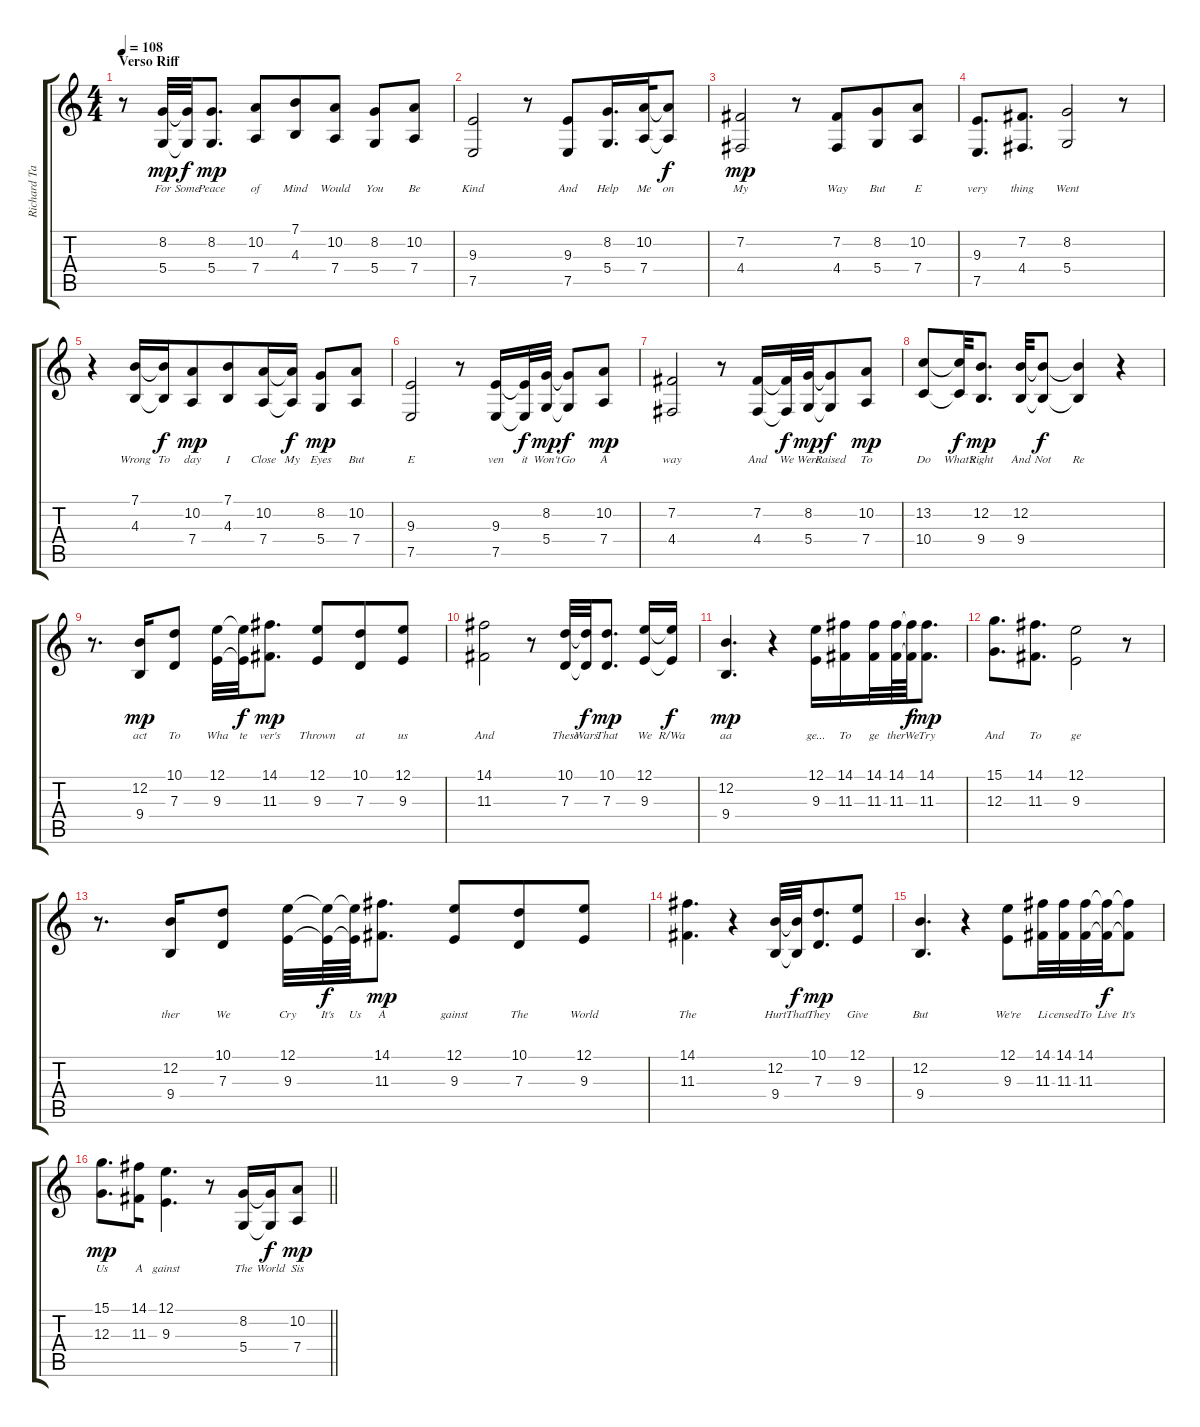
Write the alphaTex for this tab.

\track ("Richard Taylor" "Richard Ta") {instrument englishhorn}
\staff {score tabs}
\tuning (E4 B3 G3 D3 A2 E2) {hide}
\ts (4 4)
\section ("" "Verso Riff")
\tempo 108
\clef g2
\ks c
r.8{dy mp instrument englishhorn} (8.2 5.4).32{lyrics (0 "For") lyrics (1 "") lyrics (2 "") lyrics (3 "") lyrics (4 "")} (8.2{t} 5.4{t}).32{lyrics (0 "Some") lyrics (1 "") lyrics (2 "") lyrics (3 "") lyrics (4 "") dy f} (8.2 5.4).8{d lyrics (0 "Peace") lyrics (1 "") lyrics (2 "") lyrics (3 "") lyrics (4 "") dy mp} (10.2 7.4).8{lyrics (0 "of") lyrics (1 "") lyrics (2 "") lyrics (3 "") lyrics (4 "") beam merge} (7.1 4.3).8{lyrics (0 "Mind") lyrics (1 "") lyrics (2 "") lyrics (3 "") lyrics (4 "")} (10.2 7.4).8{lyrics (0 "Would") lyrics (1 "") lyrics (2 "") lyrics (3 "") lyrics (4 "")} (8.2 5.4).8{lyrics (0 "You") lyrics (1 "") lyrics (2 "") lyrics (3 "") lyrics (4 "")} (10.2 7.4).8{lyrics (0 "Be") lyrics (1 "") lyrics (2 "") lyrics (3 "") lyrics (4 "")} |
(9.3 7.5).2{lyrics (0 "Kind") lyrics (1 "") lyrics (2 "") lyrics (3 "") lyrics (4 "")} r.8{beam merge} (9.3 7.5).8{lyrics (0 "And") lyrics (1 "") lyrics (2 "") lyrics (3 "") lyrics (4 "") beam merge} (8.2 5.4).16{d lyrics (0 "Help") lyrics (1 "") lyrics (2 "") lyrics (3 "") lyrics (4 "")} (10.2 7.4).32{lyrics (0 "Me") lyrics (1 "") lyrics (2 "") lyrics (3 "") lyrics (4 "")} (10.2{t} 7.4{t}).8{lyrics (0 "on") lyrics (1 "") lyrics (2 "") lyrics (3 "") lyrics (4 "") dy f} |
(7.2 4.4).2{lyrics (0 "My") lyrics (1 "") lyrics (2 "") lyrics (3 "") lyrics (4 "") dy mp} r.8 (7.2 4.4).8{lyrics (0 "Way") lyrics (1 "") lyrics (2 "") lyrics (3 "") lyrics (4 "") beam merge} (8.2 5.4).8{lyrics (0 "But") lyrics (1 "") lyrics (2 "") lyrics (3 "") lyrics (4 "")} (10.2 7.4).8{lyrics (0 "E") lyrics (1 "") lyrics (2 "") lyrics (3 "") lyrics (4 "")} |
(9.3 7.5).8{d lyrics (0 "very") lyrics (1 "") lyrics (2 "") lyrics (3 "") lyrics (4 "") beam merge} (7.2 4.4).8{d lyrics (0 "thing") lyrics (1 "") lyrics (2 "") lyrics (3 "") lyrics (4 "")} (8.2 5.4).2{lyrics (0 "Went") lyrics (1 "") lyrics (2 "") lyrics (3 "") lyrics (4 "")} r.8 |
r.4{beam merge} (7.1 4.3).16{lyrics (0 "Wrong") lyrics (1 "") lyrics (2 "") lyrics (3 "") lyrics (4 "") beam merge} (7.1{t} 4.3{t}).16{lyrics (0 "To") lyrics (1 "") lyrics (2 "") lyrics (3 "") lyrics (4 "") dy f beam merge} (10.2 7.4).8{lyrics (0 "day") lyrics (1 "") lyrics (2 "") lyrics (3 "") lyrics (4 "") dy mp beam merge} (7.1 4.3).8{lyrics (0 "I") lyrics (1 "") lyrics (2 "") lyrics (3 "") lyrics (4 "")} (10.2 7.4).16{lyrics (0 "Close") lyrics (1 "") lyrics (2 "") lyrics (3 "") lyrics (4 "") beam merge} (10.2{t} 7.4{t}).16{lyrics (0 "My") lyrics (1 "") lyrics (2 "") lyrics (3 "") lyrics (4 "") dy f} (8.2 5.4).8{lyrics (0 "Eyes") lyrics (1 "") lyrics (2 "") lyrics (3 "") lyrics (4 "") dy mp} (10.2 7.4).8{lyrics (0 "But") lyrics (1 "") lyrics (2 "") lyrics (3 "") lyrics (4 "")} |
(9.3 7.5).2{lyrics (0 "E") lyrics (1 "") lyrics (2 "") lyrics (3 "") lyrics (4 "")} r.8 (9.3 7.5).16{lyrics (0 "ven") lyrics (1 "") lyrics (2 "") lyrics (3 "") lyrics (4 "") beam merge} (9.3{t} 7.5{t}).32{lyrics (0 "it") lyrics (1 "") lyrics (2 "") lyrics (3 "") lyrics (4 "") dy f beam merge} (8.2 5.4).32{lyrics (0 "Won't") lyrics (1 "") lyrics (2 "") lyrics (3 "") lyrics (4 "") dy mp} (8.2{t} 5.4{t}).8{lyrics (0 "Go") lyrics (1 "") lyrics (2 "") lyrics (3 "") lyrics (4 "") dy f} (10.2 7.4).8{lyrics (0 "A") lyrics (1 "") lyrics (2 "") lyrics (3 "") lyrics (4 "") dy mp} |
(7.2 4.4).2{lyrics (0 "way") lyrics (1 "") lyrics (2 "") lyrics (3 "") lyrics (4 "")} r.8 (7.2 4.4).16{lyrics (0 "And") lyrics (1 "") lyrics (2 "") lyrics (3 "") lyrics (4 "") beam merge} (7.2{t} 4.4{t}).32{lyrics (0 "We") lyrics (1 "") lyrics (2 "") lyrics (3 "") lyrics (4 "") dy f beam merge} (8.2 5.4).32{lyrics (0 "Were") lyrics (1 "") lyrics (2 "") lyrics (3 "") lyrics (4 "") dy mp beam merge} (8.2{t} 5.4{t}).8{lyrics (0 "Raised") lyrics (1 "") lyrics (2 "") lyrics (3 "") lyrics (4 "") dy f} (10.2 7.4).8{lyrics (0 "To") lyrics (1 "") lyrics (2 "") lyrics (3 "") lyrics (4 "") dy mp} |
(13.2 10.4).8{lyrics (0 "Do") lyrics (1 "") lyrics (2 "") lyrics (3 "") lyrics (4 "")} (13.2{t} 10.4{t}).32{lyrics (0 "What's") lyrics (1 "") lyrics (2 "") lyrics (3 "") lyrics (4 "") dy f} (12.2 9.4).8{d lyrics (0 "Right") lyrics (1 "") lyrics (2 "") lyrics (3 "") lyrics (4 "") dy mp} (12.2 9.4).32{lyrics (0 "And") lyrics (1 "") lyrics (2 "") lyrics (3 "") lyrics (4 "")} (12.2{t} 9.4{t}).8{lyrics (0 "Not") lyrics (1 "") lyrics (2 "") lyrics (3 "") lyrics (4 "") dy f} (12.2{t} 9.4{t}).4{lyrics (0 "Re") lyrics (1 "") lyrics (2 "") lyrics (3 "") lyrics (4 "")} r.4 |
r.8{d} (12.2 9.4).16{lyrics (0 "act") lyrics (1 "") lyrics (2 "") lyrics (3 "") lyrics (4 "") dy mp beam merge} (10.1 7.3).8{lyrics (0 "To") lyrics (1 "") lyrics (2 "") lyrics (3 "") lyrics (4 "") beam split} (12.1 9.3).32{lyrics (0 "Wha") lyrics (1 "") lyrics (2 "") lyrics (3 "") lyrics (4 "") beam merge} (12.1{t} 9.3{t}).32{lyrics (0 "te") lyrics (1 "") lyrics (2 "") lyrics (3 "") lyrics (4 "") dy f beam merge} (14.1 11.3).8{d lyrics (0 "ver's") lyrics (1 "") lyrics (2 "") lyrics (3 "") lyrics (4 "") dy mp beam split} (12.1 9.3).8{lyrics (0 "Thrown") lyrics (1 "") lyrics (2 "") lyrics (3 "") lyrics (4 "") beam merge} (10.1 7.3).8{lyrics (0 "at") lyrics (1 "") lyrics (2 "") lyrics (3 "") lyrics (4 "") beam merge} (12.1 9.3).8{lyrics (0 "us") lyrics (1 "") lyrics (2 "") lyrics (3 "") lyrics (4 "")} |
(14.1 11.3).2{lyrics (0 "And") lyrics (1 "") lyrics (2 "") lyrics (3 "") lyrics (4 "")} r.8 (10.1 7.3).32{lyrics (0 "These") lyrics (1 "") lyrics (2 "") lyrics (3 "") lyrics (4 "") beam merge} (10.1{t} 7.3{t}).32{lyrics (0 "Wars") lyrics (1 "") lyrics (2 "") lyrics (3 "") lyrics (4 "") dy f beam merge} (10.1 7.3).8{d lyrics (0 "That") lyrics (1 "") lyrics (2 "") lyrics (3 "") lyrics (4 "") dy mp} (12.1 9.3).16{lyrics (0 "We") lyrics (1 "") lyrics (2 "") lyrics (3 "") lyrics (4 "")} (12.1{t} 9.3{t}).16{lyrics (0 "R/Wa") lyrics (1 "") lyrics (2 "") lyrics (3 "") lyrics (4 "") dy f} |
(12.2 9.4).4{d lyrics (0 "aa") lyrics (1 "") lyrics (2 "") lyrics (3 "") lyrics (4 "") dy mp} r.4 (12.1 9.3).16{lyrics (0 "ge...") lyrics (1 "") lyrics (2 "") lyrics (3 "") lyrics (4 "") beam merge} (14.1 11.3).16{lyrics (0 "To") lyrics (1 "") lyrics (2 "") lyrics (3 "") lyrics (4 "") beam merge} (14.1 11.3).32{lyrics (0 "ge") lyrics (1 "") lyrics (2 "") lyrics (3 "") lyrics (4 "") beam merge} (14.1 11.3).64{lyrics (0 "ther") lyrics (1 "") lyrics (2 "") lyrics (3 "") lyrics (4 "") beam merge} (14.1{t} 11.3{t}).64{lyrics (0 "We") lyrics (1 "") lyrics (2 "") lyrics (3 "") lyrics (4 "") dy f beam merge} (14.1 11.3).8{d lyrics (0 "Try") lyrics (1 "") lyrics (2 "") lyrics (3 "") lyrics (4 "") dy mp} |
(15.1 12.3).8{d lyrics (0 "And") lyrics (1 "") lyrics (2 "") lyrics (3 "") lyrics (4 "") beam merge} (14.1 11.3).8{d lyrics (0 "To") lyrics (1 "") lyrics (2 "") lyrics (3 "") lyrics (4 "") beam merge} (12.1 9.3).2{lyrics (0 "ge") lyrics (1 "") lyrics (2 "") lyrics (3 "") lyrics (4 "")} r.8 |
r.8{d} (12.2 9.4).16{lyrics (0 "ther") lyrics (1 "") lyrics (2 "") lyrics (3 "") lyrics (4 "") beam merge} (10.1 7.3).8{lyrics (0 "We") lyrics (1 "") lyrics (2 "") lyrics (3 "") lyrics (4 "") beam split} (12.1 9.3).32{lyrics (0 "Cry") lyrics (1 "") lyrics (2 "") lyrics (3 "") lyrics (4 "") beam merge} (12.1{t} 9.3{t}).64{lyrics (0 "It's") lyrics (1 "") lyrics (2 "") lyrics (3 "") lyrics (4 "") dy f beam merge} (12.1{t} 9.3{t}).64{lyrics (0 "Us") lyrics (1 "") lyrics (2 "") lyrics (3 "") lyrics (4 "") beam merge} (14.1 11.3).8{d lyrics (0 "A") lyrics (1 "") lyrics (2 "") lyrics (3 "") lyrics (4 "") dy mp} (12.1 9.3).8{lyrics (0 "gainst") lyrics (1 "") lyrics (2 "") lyrics (3 "") lyrics (4 "") beam merge} (10.1 7.3).8{lyrics (0 "The") lyrics (1 "") lyrics (2 "") lyrics (3 "") lyrics (4 "") beam merge} (12.1 9.3).8{lyrics (0 "World") lyrics (1 "") lyrics (2 "") lyrics (3 "") lyrics (4 "")} |
(14.1 11.3).4{d lyrics (0 "The") lyrics (1 "") lyrics (2 "") lyrics (3 "") lyrics (4 "")} r.4 (12.2 9.4).32{lyrics (0 "Hurt") lyrics (1 "") lyrics (2 "") lyrics (3 "") lyrics (4 "") beam merge} (12.2{t} 9.4{t}).32{lyrics (0 "That") lyrics (1 "") lyrics (2 "") lyrics (3 "") lyrics (4 "") dy f beam merge} (10.1 7.3).8{d lyrics (0 "They") lyrics (1 "") lyrics (2 "") lyrics (3 "") lyrics (4 "") dy mp beam merge} (12.1 9.3).8{lyrics (0 "Give") lyrics (1 "") lyrics (2 "") lyrics (3 "") lyrics (4 "")} |
(12.2 9.4).4{d lyrics (0 "But") lyrics (1 "") lyrics (2 "") lyrics (3 "") lyrics (4 "")} r.4 (12.1 9.3).8{lyrics (0 "We're") lyrics (1 "") lyrics (2 "") lyrics (3 "") lyrics (4 "") beam merge} (14.1 11.3).32{lyrics (0 "Li") lyrics (1 "") lyrics (2 "") lyrics (3 "") lyrics (4 "") beam merge} (14.1 11.3).32{lyrics (0 "censed") lyrics (1 "") lyrics (2 "") lyrics (3 "") lyrics (4 "") beam merge} (14.1 11.3).32{lyrics (0 "To") lyrics (1 "") lyrics (2 "") lyrics (3 "") lyrics (4 "") beam merge} (14.1{t} 11.3{t}).32{lyrics (0 "Live") lyrics (1 "") lyrics (2 "") lyrics (3 "") lyrics (4 "") dy f beam merge} (14.1{t} 11.3{t}).8{lyrics (0 "It's") lyrics (1 "") lyrics (2 "") lyrics (3 "") lyrics (4 "")} |
\barLineRight lightlight
(15.1 12.3).8{d lyrics (0 "Us") lyrics (1 "") lyrics (2 "") lyrics (3 "") lyrics (4 "") dy mp beam merge} (14.1 11.3).16{lyrics (0 "A") lyrics (1 "") lyrics (2 "") lyrics (3 "") lyrics (4 "") beam merge} (12.1 9.3).4{d lyrics (0 "gainst") lyrics (1 "") lyrics (2 "") lyrics (3 "") lyrics (4 "")} r.8 (8.2 5.4).16{lyrics (0 "The") lyrics (1 "") lyrics (2 "") lyrics (3 "") lyrics (4 "")} (8.2{t} 5.4{t}).16{lyrics (0 "World") lyrics (1 "") lyrics (2 "") lyrics (3 "") lyrics (4 "") dy f} (10.2 7.4).8{lyrics (0 "Sis") lyrics (1 "") lyrics (2 "") lyrics (3 "") lyrics (4 "") dy mp}
